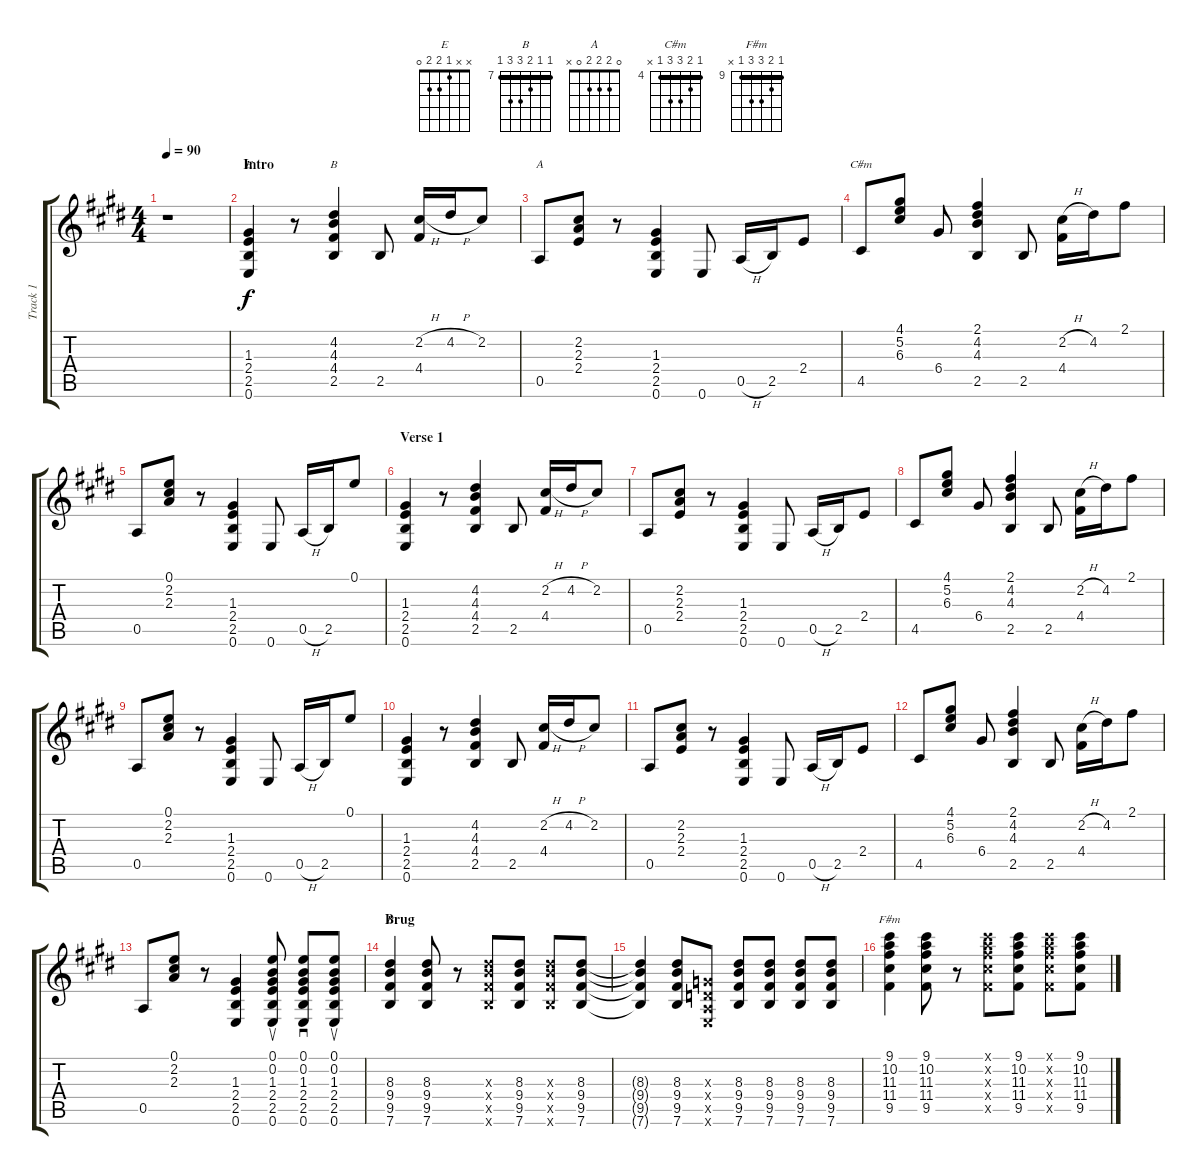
\track ("Track 1" "Track 1") {instrument electricguitarclean}
\staff {score tabs}
\tuning (E4 B3 G3 D3 A2 E2) {hide}
\chord ("E" x x 1 2 2 0)
\chord ("B" 2 4 4 4 2 x) {barre 2}
\chord ("A" 0 2 2 2 0 x)
\chord ("C#m" 4 5 6 6 4 x) {firstfret 4 barre 4}
\chord ("B" 7 7 8 9 9 7) {firstfret 7 barre 7}
\chord ("F#m" 9 10 11 11 9 x) {firstfret 9 barre 9}
\ts (4 4)
\tempo 90
\clef g2
\ks e
r.1{dy f instrument electricguitarclean} |
\section ("" "Intro")
(1.3 2.4 2.5 0.6).4{ch "E"} r.8 (4.2 4.3 4.4 2.5).4{ch "B"} 2.5.8 (2.2{h} 4.4).16 4.2{h}.16 2.2.8 |
0.5.8{ch "A"} (2.2 2.3 2.4).8 r.8 (1.3 2.4 2.5 0.6).4 0.6.8 0.5{h}.16 2.5.16 2.4.8 |
4.5.8{ch "C#m"} (4.1 5.2 6.3).8 6.4.8 (2.1 4.2 4.3 2.5).4 2.5.8 (2.2{h} 4.4).16 4.2.16 2.1.8 |
0.5.8 (0.1 2.2 2.3).8 r.8 (1.3 2.4 2.5 0.6).4 0.6.8 0.5{h}.16 2.5.16 0.1.8 |
\section ("" "Verse 1")
(1.3 2.4 2.5 0.6).4 r.8 (4.2 4.3 4.4 2.5).4 2.5.8 (2.2{h} 4.4).16 4.2{h}.16 2.2.8 |
0.5.8 (2.2 2.3 2.4).8 r.8 (1.3 2.4 2.5 0.6).4 0.6.8 0.5{h}.16 2.5.16 2.4.8 |
4.5.8 (4.1 5.2 6.3).8 6.4.8 (2.1 4.2 4.3 2.5).4 2.5.8 (2.2{h} 4.4).16 4.2.16 2.1.8 |
0.5.8 (0.1 2.2 2.3).8 r.8 (1.3 2.4 2.5 0.6).4 0.6.8 0.5{h}.16 2.5.16 0.1.8 |
(1.3 2.4 2.5 0.6).4 r.8 (4.2 4.3 4.4 2.5).4 2.5.8 (2.2{h} 4.4).16 4.2{h}.16 2.2.8 |
0.5.8 (2.2 2.3 2.4).8 r.8 (1.3 2.4 2.5 0.6).4 0.6.8 0.5{h}.16 2.5.16 2.4.8 |
4.5.8 (4.1 5.2 6.3).8 6.4.8 (2.1 4.2 4.3 2.5).4 2.5.8 (2.2{h} 4.4).16 4.2.16 2.1.8 |
0.5.8 (0.1 2.2 2.3).8 r.8 (1.3 2.4 2.5 0.6).4 (0.1 0.2 1.3 2.4 2.5 0.6).8{su} (0.1 0.2 1.3 2.4 2.5 0.6).8{sd} (0.1 0.2 1.3 2.4 2.5 0.6).8{su} |
\section ("" "Brug")
(8.3 9.4 9.5 7.6).4{ch "B"} (8.3 9.4 9.5 7.6).8 r.8 (8.3{x} 9.4{x} 9.5{x} 7.6{x}).8 (8.3 9.4 9.5 7.6).8 (8.3{x} 9.4{x} 9.5{x} 7.6{x}).8 (8.3 9.4 9.5 7.6).8 |
(8.3{t} 9.4{t} 9.5{t} 7.6{t}).4 (8.3 9.4 9.5 7.6).8 (0.3{x} 0.4{x} 0.5{x} 0.6{x}).8 (8.3 9.4 9.5 7.6).8 (8.3 9.4 9.5 7.6).8 (8.3 9.4 9.5 7.6).8 (8.3 9.4 9.5 7.6).8 |
(9.1 10.2 11.3 11.4 9.5).4{ch "F#m"} (9.1 10.2 11.3 11.4 9.5).8 r.8 (9.1{x} 10.2{x} 11.3{x} 11.4{x} 9.5{x}).8 (9.1 10.2 11.3 11.4 9.5).8 (9.1{x} 10.2{x} 11.3{x} 11.4{x} 9.5{x}).8 (9.1 10.2 11.3 11.4 9.5).8
